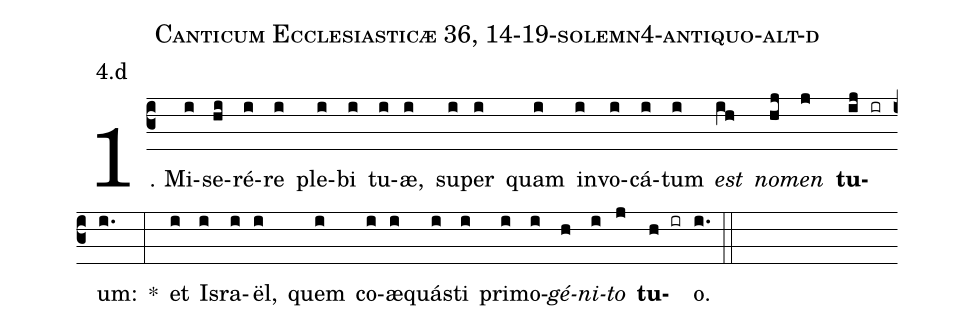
name: Canticum Ecclesiasticæ 36, 14-19-solemn4-antiquo-alt-d;
annotation: 4.d;
%%
(c3)1. Mi(i)se(hi)ré(i)re(i) ple(i)bi(i) tu(i)æ,(i) su(i)per(i) quam(i) in(i)vo(i)cá(i)tum(i) <i>est</i>(ih) <i>no</i>(hj)<i>men</i>(j) <b>tu</b>(ij ir)um:(i.) *(:) et(i) Is(i)ra(i)ël,(i) quem(i) co(i)æ(i)quás(i)ti(i) pri(i)mo(i)<i>gé</i>(h)<i>ni</i>(i)<i>to</i>(j) <b>tu</b>(h ir)o.(i.) (::)
